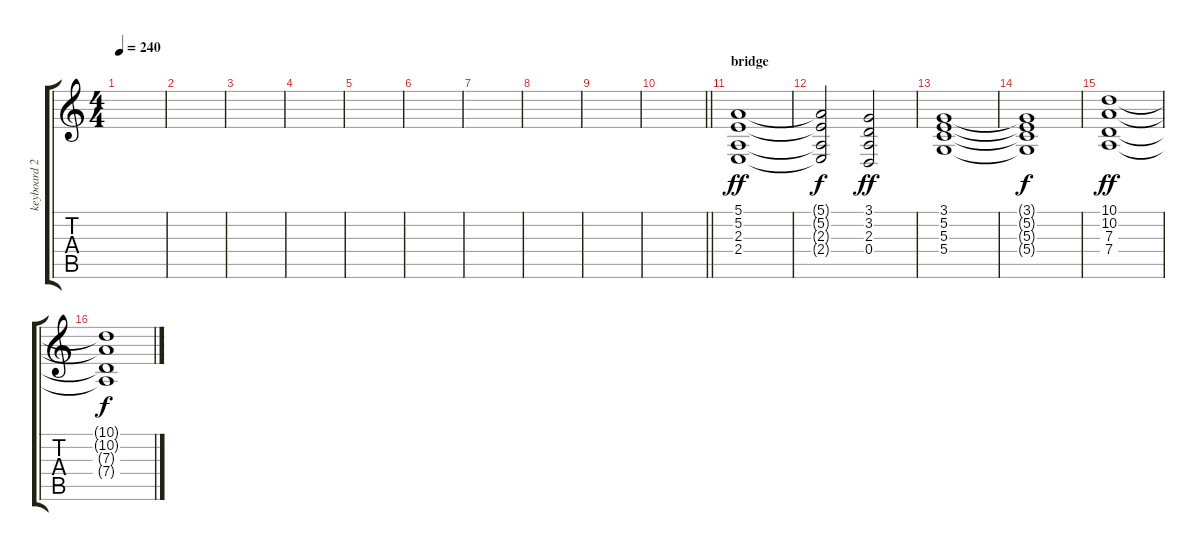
\track ("keyboard 2" "keyboard 2") {instrument pad4choir}
\staff {score tabs}
\tuning (E4 B3 G3 D3 A2 D2) {hide}
\ts (4 4)
\tempo 240
\clef g2
\ks c
|
|
|
|
|
|
|
|
|
\barLineRight lightlight
|
\section ("" "bridge")
(5.1 5.2 2.3 2.4).1{dy ff} |
(5.1{t} 5.2{t} 2.3{t} 2.4{t}).2{dy f} (3.1 3.2 2.3 0.4).2{dy ff} |
(3.1 5.2 5.3 5.4).1 |
(3.1{t} 5.2{t} 5.3{t} 5.4{t}).1{dy f} |
(10.1 10.2 7.3 7.4).1{dy ff} |
(10.1{t} 10.2{t} 7.3{t} 7.4{t}).1{dy f}
